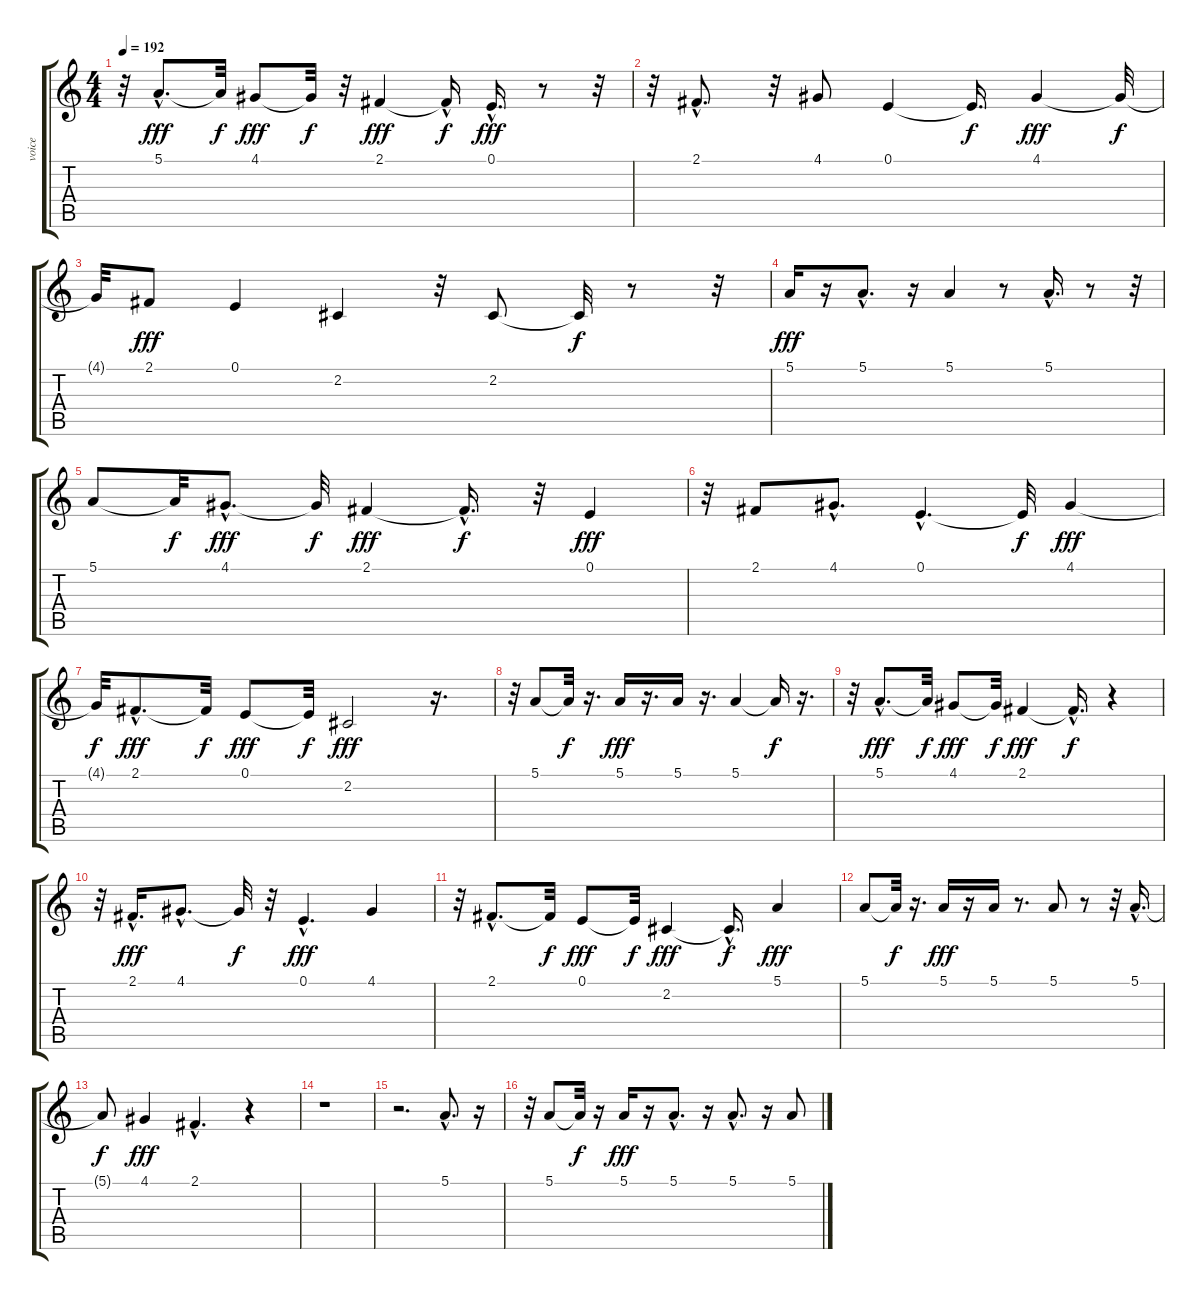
\track ("voice" "voice") {instrument electricgrandpiano}
\staff {score tabs}
\tuning (E4 B3 G3 D3 A2 E2) {hide}
\ts (4 4)
\tempo 192
\clef g2
\ks c
r.32{dy fff} 5.1{hac}.8{d} 5.1{t}.32{dy f} 4.1.8{dy fff} 4.1{t}.32{dy f} r.32 2.1.4{dy fff} 2.1{hac t}.16{dy f} 0.1{hac}.16{d dy fff} r.8 r.32 |
r.32 2.1{hac}.8{d} r.32 4.1.8 0.1.4 0.1{t}.16{d dy f} 4.1.4{dy fff} 4.1{t}.32{dy f} |
4.1{t}.32 2.1.8{dy fff} 0.1.4 2.2.4 r.32 2.2.8 2.2{t}.32{dy f} r.8 r.32 |
5.1.16{dy fff} r.16 5.1{hac}.8{d} r.16 5.1.4 r.8 5.1{hac}.16{d} r.8 r.32 |
5.1.8 5.1{t}.32{dy f} 4.1{hac}.8{d dy fff} 4.1{t}.32{dy f} 2.1.4{dy fff} 2.1{hac t}.16{d dy f} r.32 0.1.4{dy fff} |
r.32 2.1.8 4.1{hac}.8{d} 0.1{hac}.4{d} 0.1{t}.32{dy f} 4.1.4{dy fff} |
4.1{t}.32{dy f} 2.1{hac}.8{d dy fff} 2.1{t}.32{dy f} 0.1.8{dy fff} 0.1{t}.32{dy f} 2.2.2{dy fff} r.16{d} |
r.32 5.1.8 5.1{t}.32{dy f} r.16{d} 5.1.16{dy fff} r.16{d} 5.1.16 r.16{d} 5.1.4 5.1{t}.16{dy f} r.16{d} |
r.32 5.1{hac}.8{d dy fff} 5.1{t}.32{dy f} 4.1.8{dy fff} 4.1{t}.32{dy f} 2.1.4{dy fff} 2.1{hac t}.16{d dy f} r.4 |
r.32 2.1{hac}.16{d dy fff} 4.1{hac}.8{d} 4.1{t}.32{dy f} r.32 0.1{hac}.4{d dy fff} 4.1.4 |
r.32 2.1{hac}.8{d} 2.1{t}.32{dy f} 0.1.8{dy fff} 0.1{t}.32{dy f} 2.2.4{dy fff} 2.2{hac t}.16{d dy f} 5.1.4{dy fff} |
5.1.8 5.1{t}.32{dy f} r.16{d} 5.1.16{dy fff} r.16 5.1.16 r.8{d} 5.1.8 r.8 r.32 5.1{hac}.16{d} |
5.1{t}.8{dy f} 4.1.4{dy fff} 2.1{hac}.4{d} r.4 |
r.1 |
r.2{d} 5.1{hac}.8{d} r.16 |
r.32 5.1.8 5.1{t}.32{dy f} r.16 5.1.16{dy fff} r.16 5.1{hac}.8{d} r.16 5.1{hac}.8{d} r.16 5.1.8
